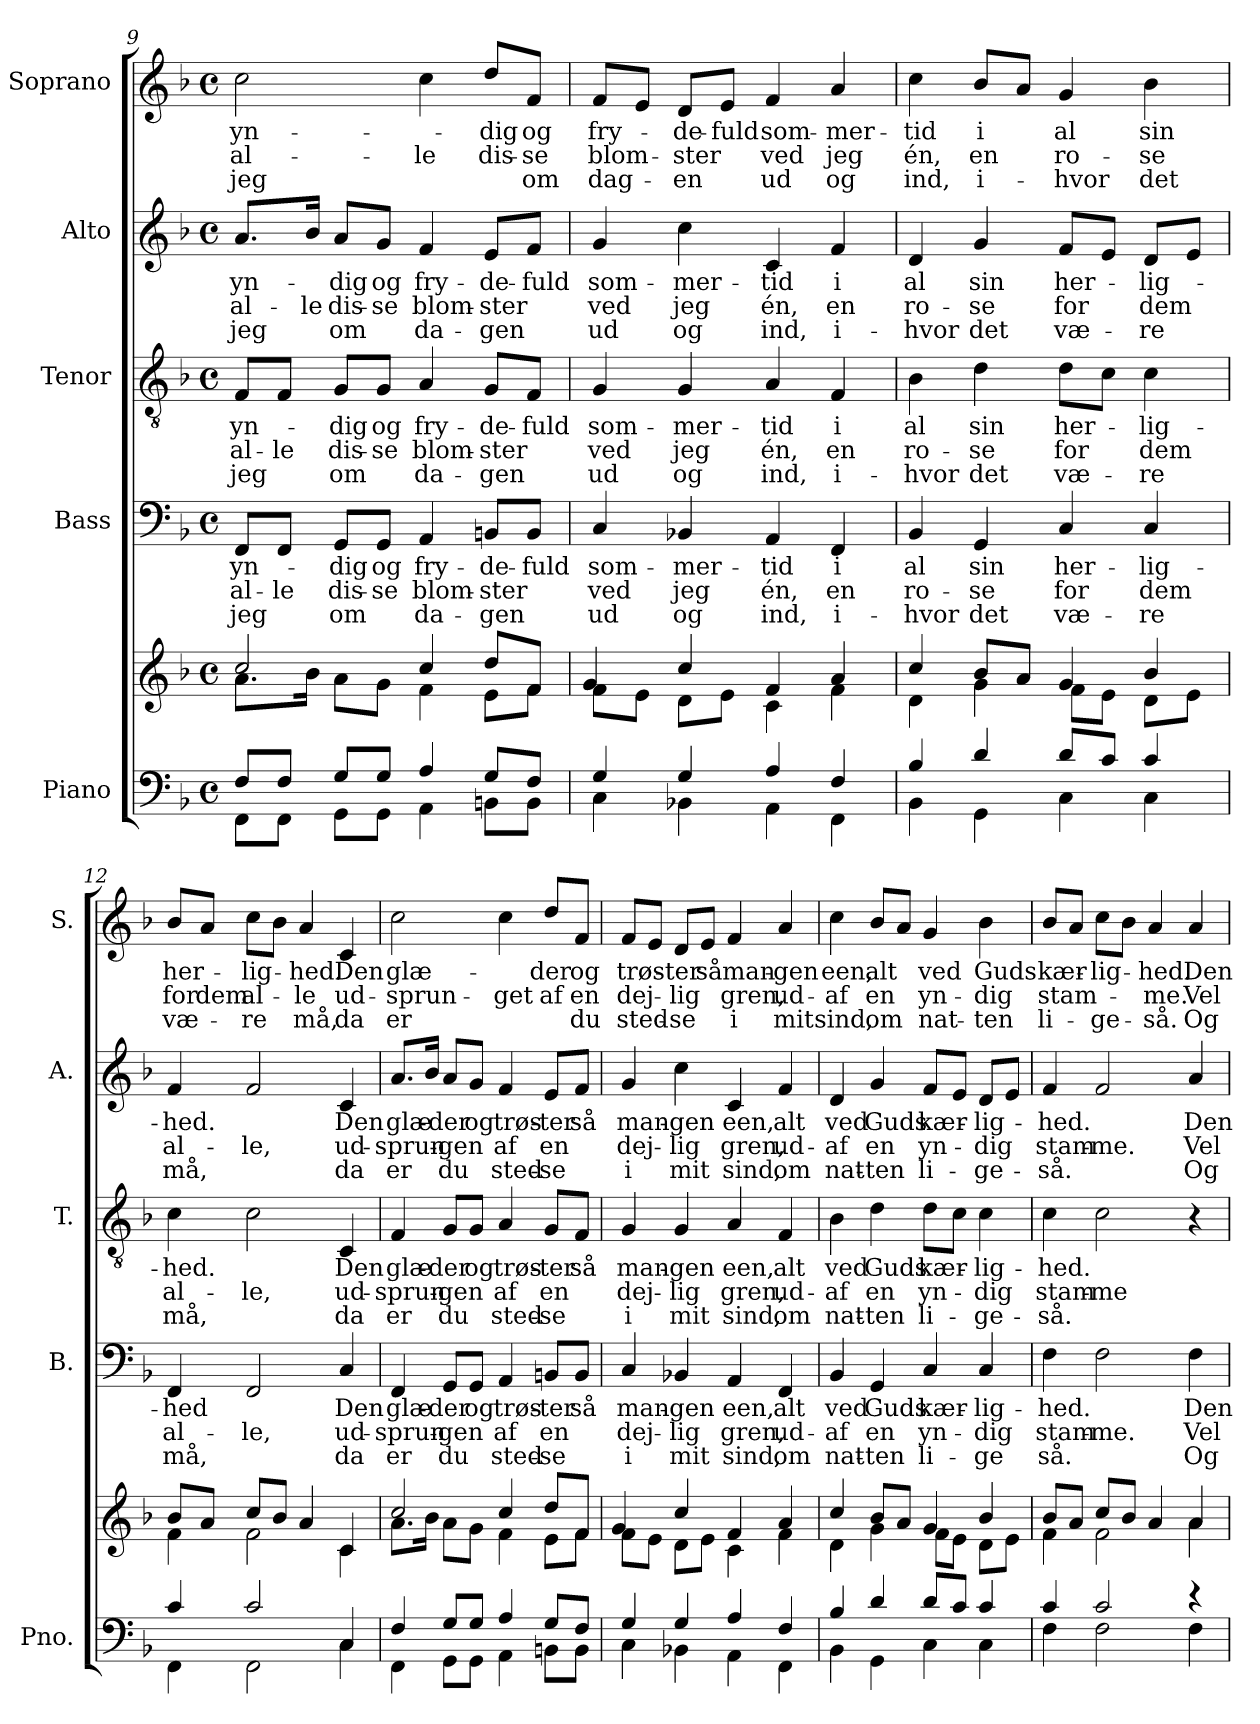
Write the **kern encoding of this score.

**kern	**kern	**kern	**text	**text	**text	**kern	**text	**text	**text	**kern	**text	**text	**text	**kern	**text	**text	**text
*part5	*part5	*part4	*part4	*part4	*part4	*part3	*part3	*part3	*part3	*part2	*part2	*part2	*part2	*part1	*part1	*part1	*part1
*staff6	*staff5	*staff4	*staff4	*staff4	*staff4	*staff3	*staff3	*staff3	*staff3	*staff2	*staff2	*staff2	*staff2	*staff1	*staff1	*staff1	*staff1
*I"Piano	*	*I"Bass	*	*	*	*I"Tenor	*	*	*	*I"Alto	*	*	*	*I"Soprano	*	*	*
*I'Pno.	*	*I'B.	*	*	*	*I'T.	*	*	*	*I'A.	*	*	*	*I'S.	*	*	*
*clefF4	*clefG2	*clefF4	*	*	*	*clefGv2	*	*	*	*clefG2	*	*	*	*clefG2	*	*	*
*k[b-]	*k[b-]	*k[b-]	*	*	*	*k[b-]	*	*	*	*k[b-]	*	*	*	*k[b-]	*	*	*
*M4/4	*M4/4	*M4/4	*	*	*	*M4/4	*	*	*	*M4/4	*	*	*	*M4/4	*	*	*
*met(c)	*met(c)	*met(c)	*	*	*	*met(c)	*	*	*	*met(c)	*	*	*	*met(c)	*	*	*
=9	=9	=9	=9	=9	=9	=9	=9	=9	=9	=9	=9	=9	=9	=9	=9	=9	=9
*^	*^	*	*	*	*	*	*	*	*	*	*	*	*	*	*	*	*
!	!	!	!	!	!LO:LY:b	!LO:LY:b	!LO:LY:b	!	!LO:LY:b	!LO:LY:b	!LO:LY:b	!	!LO:LY:b	!LO:LY:b	!LO:LY:b	!	!LO:LY:b	!LO:LY:b	!LO:LY:b
8F/L	8FF\L	2cc/	8.a\L	8FF/L	yn-	al-	jeg	8F/L	yn-	al-	jeg	8.a/L	yn-	al-	jeg	2cc\	yn-	al-	jeg
!	!	!	!	!	!	!LO:LY:b	!	!	!	!LO:LY:b	!	!	!	!	!	!	!	!	!
8F/J	8FF\J	.	.	8FF/J	.	-le	.	8F/J	.	-le	.	.	.	.	.	.	.	.	.
!	!	!	!	!	!	!	!	!	!	!	!	!	!	!LO:LY:b	!	!	!	!	!
.	.	.	16b-\Jk	.	.	.	.	.	.	.	.	16b-/Jk	.	-le	.	.	.	.	.
!	!	!	!	!	!LO:LY:b	!LO:LY:b	!LO:LY:b	!	!LO:LY:b	!LO:LY:b	!LO:LY:b	!	!LO:LY:b	!LO:LY:b	!LO:LY:b	!	!	!	!
8G/L	8GG\L	.	8a\L	8GG/L	-dig	dis-	om	8G/L	-dig	dis-	om	8a/L	-dig	dis-	om	.	.	.	.
!	!	!	!	!	!LO:LY:b	!LO:LY:b	!	!	!LO:LY:b	!LO:LY:b	!	!	!LO:LY:b	!LO:LY:b	!	!	!	!	!
8G/J	8GG\J	.	8g\J	8GG/J	og	-se	.	8G/J	og	-se	.	8g/J	og	-se	.	.	.	.	.
!	!	!	!	!	!LO:LY:b	!LO:LY:b	!LO:LY:b	!	!LO:LY:b	!LO:LY:b	!LO:LY:b	!	!LO:LY:b	!LO:LY:b	!LO:LY:b	!	!	!LO:LY:b	!
4A/	4AA\	4cc/	4f\	4AA/	fry-	blom-	da-	4A/	fry-	blom-	da-	4f/	fry-	blom-	da-	4cc\	.	le	.
!	!	!	!	!	!LO:LY:b	!LO:LY:b	!LO:LY:b	!	!LO:LY:b	!LO:LY:b	!LO:LY:b	!	!LO:LY:b	!LO:LY:b	!LO:LY:b	!	!LO:LY:b	!LO:LY:b	!
8G/L	8BBn\L	8dd/L	8e\L	8BBn/L	-de-	-ster	-gen	8G/L	-de-	-ster	-gen	8e/L	-de-	-ster	-gen	8dd/L	-dig	dis-	.
!	!	!	!	!	!LO:LY:b	!	!	!	!LO:LY:b	!	!	!	!LO:LY:b	!	!	!	!LO:LY:b	!LO:LY:b	!LO:LY:b
8F/J	8BB\J	8f/J	8f\J	8BB/J	-fuld	.	.	8F/J	-fuld	.	.	8f/J	-fuld	.	.	8f/J	og	-se	om
=10	=10	=10	=10	=10	=10	=10	=10	=10	=10	=10	=10	=10	=10	=10	=10	=10	=10	=10	=10
!	!	!	!	!	!LO:LY:b	!LO:LY:b	!LO:LY:b	!	!LO:LY:b	!LO:LY:b	!LO:LY:b	!	!LO:LY:b	!LO:LY:b	!LO:LY:b	!	!LO:LY:b	!LO:LY:b	!LO:LY:b
4G/	4C\	8f\L	4g/	4C/	som-	ved	ud	4G/	som-	ved	ud	4g/	som-	ved	ud	8f/L	fry-	blom-	dag-
.	.	8e\J	.	.	.	.	.	.	.	.	.	.	.	.	.	8e/J	.	.	.
!	!	!	!	!	!LO:LY:b	!LO:LY:b	!LO:LY:b	!	!LO:LY:b	!LO:LY:b	!LO:LY:b	!	!LO:LY:b	!LO:LY:b	!LO:LY:b	!	!LO:LY:b	!LO:LY:b	!LO:LY:b
4G/	4BB-X\	8d\L	4cc/	4BB-X/	-mer-	jeg	og	4G/	-mer-	jeg	og	4cc\	-mer-	jeg	og	8d/L	-de-	-ster	-en
!	!	!	!	!	!	!	!	!	!	!	!	!	!	!	!	!	!LO:LY:b	!	!
.	.	8e\J	.	.	.	.	.	.	.	.	.	.	.	.	.	8e/J	-fuld	.	.
!	!	!	!	!	!LO:LY:b	!LO:LY:b	!LO:LY:b	!	!LO:LY:b	!LO:LY:b	!LO:LY:b	!	!LO:LY:b	!LO:LY:b	!LO:LY:b	!	!LO:LY:b	!LO:LY:b	!LO:LY:b
4A/	4AA\	4f/	4c\	4AA/	-tid	én,	ind,	4A/	-tid	én,	ind,	4c/	-tid	én,	ind,	4f/	som-	ved	ud
!	!	!	!	!	!LO:LY:b	!LO:LY:b	!LO:LY:b	!	!LO:LY:b	!LO:LY:b	!LO:LY:b	!	!LO:LY:b	!LO:LY:b	!LO:LY:b	!	!LO:LY:b	!LO:LY:b	!LO:LY:b
4F/	4FF\	4a/	4f\	4FF/	i	en	i-	4F/	i	en	i-	4f/	i	en	i-	4a/	-mer-	jeg	og
=11	=11	=11	=11	=11	=11	=11	=11	=11	=11	=11	=11	=11	=11	=11	=11	=11	=11	=11	=11
!	!	!	!	!	!LO:LY:b	!LO:LY:b	!LO:LY:b	!	!LO:LY:b	!LO:LY:b	!LO:LY:b	!	!LO:LY:b	!LO:LY:b	!LO:LY:b	!	!LO:LY:b	!LO:LY:b	!LO:LY:b
4B-/	4BB-\	4cc/	4d\	4BB-/	al	ro-	-hvor	4B-\	al	ro-	-hvor	4d/	al	ro-	-hvor	4cc\	-tid	én,	ind,
!	!	!	!	!	!LO:LY:b	!LO:LY:b	!LO:LY:b	!	!LO:LY:b	!LO:LY:b	!LO:LY:b	!	!LO:LY:b	!LO:LY:b	!LO:LY:b	!	!LO:LY:b	!LO:LY:b	!LO:LY:b
4d/	4GG\	8b-/L	4g\	4GG/	sin	-se	det	4d\	sin	-se	det	4g/	sin	-se	det	8b-/L	i	en	i-
.	.	8a/J	.	.	.	.	.	.	.	.	.	.	.	.	.	8a/J	.	.	.
!	!	!	!	!	!LO:LY:b	!LO:LY:b	!LO:LY:b	!	!LO:LY:b	!LO:LY:b	!LO:LY:b	!	!LO:LY:b	!LO:LY:b	!LO:LY:b	!	!LO:LY:b	!LO:LY:b	!LO:LY:b
8d/L	4C\	4g/	8f\L	4C/	her-	for	væ-	8d\L	her-	for	væ-	8f/L	her-	for	væ-	4g/	al	ro-	-hvor
8c/J	.	.	8e\J	.	.	.	.	8c\J	.	.	.	8e/J	.	.	.	.	.	.	.
!	!	!	!	!	!LO:LY:b	!LO:LY:b	!LO:LY:b	!	!LO:LY:b	!LO:LY:b	!LO:LY:b	!	!LO:LY:b	!LO:LY:b	!LO:LY:b	!	!LO:LY:b	!LO:LY:b	!LO:LY:b
4c/	4C\	4b-/	8d\L	4C/	-lig-	dem	-re	4c\	-lig-	dem	-re	8d/L	-lig-	dem	-re	4b-\	sin	-se	det
.	.	.	8e\J	.	.	.	.	.	.	.	.	8e/J	.	.	.	.	.	.	.
=12	=12	=12	=12	=12	=12	=12	=12	=12	=12	=12	=12	=12	=12	=12	=12	=12	=12	=12	=12
!	!	!	!	!	!LO:LY:b	!LO:LY:b	!LO:LY:b	!	!LO:LY:b	!LO:LY:b	!LO:LY:b	!	!LO:LY:b	!LO:LY:b	!LO:LY:b	!	!LO:LY:b	!LO:LY:b	!LO:LY:b
4c/	4FF\	8b-/L	4f\	4FF/	-hed	al-	må,	4c\	-hed.	al-	må,	4f/	-hed.	-al-	må,	8b-/L	her-	for	væ-
!	!	!	!	!	!	!	!	!	!	!	!	!	!	!	!	!	!	!LO:LY:b	!
.	.	8a/J	.	.	.	.	.	.	.	.	.	.	.	.	.	8a/J	.	dem	.
!	!	!	!	!	!	!LO:LY:b	!	!	!	!LO:LY:b	!	!	!	!LO:LY:b	!	!	!LO:LY:b	!LO:LY:b	!LO:LY:b
2c/	2FF\	8cc/L	2f\	2FF/	.	-le,	.	2c\	.	-le,	.	2f/	.	-le,	.	8cc\L	-lig-	al-	-re
.	.	8b-/J	.	.	.	.	.	.	.	.	.	.	.	.	.	8b-\J	.	.	.
!	!	!	!	!	!	!	!	!	!	!	!	!	!	!	!	!	!LO:LY:b	!LO:LY:b	!LO:LY:b
.	.	4a/	.	.	.	.	.	.	.	.	.	.	.	.	.	4a/	-hed.	-le	må,
!	!	!	!	!	!LO:LY:b	!LO:LY:b	!LO:LY:b	!	!LO:LY:b	!LO:LY:b	!LO:LY:b	!	!LO:LY:b	!LO:LY:b	!LO:LY:b	!	!LO:LY:b	!LO:LY:b	!LO:LY:b
4C/	4C\	4c/	4c\	4C/	Den	ud-	da	4C/	Den	ud-	da	4c/	Den	ud-	da	4c/	Den	ud-	da
!!LO:LB:g=z
=13	=13	=13	=13	=13	=13	=13	=13	=13	=13	=13	=13	=13	=13	=13	=13	=13	=13	=13	=13
!	!	!	!	!	!LO:LY:b	!LO:LY:b	!LO:LY:b	!	!LO:LY:b	!LO:LY:b	!LO:LY:b	!	!LO:LY:b	!LO:LY:b	!LO:LY:b	!	!LO:LY:b	!LO:LY:b	!LO:LY:b
4F/	4FF\	2cc/	8.a\L	4FF/	glæ-	-sprun-	er	4F/	glæ-	-sprun-	er	8.a/L	glæ-	-sprun-	er	2cc\	glæ-	-sprun-	er
.	.	.	16b-\Jk	.	.	.	.	.	.	.	.	16b-/Jk	.	.	.	.	.	.	.
!	!	!	!	!	!LO:LY:b	!LO:LY:b	!LO:LY:b	!	!LO:LY:b	!LO:LY:b	!LO:LY:b	!	!LO:LY:b	!LO:LY:b	!LO:LY:b	!	!	!	!
8G/L	8GG\L	.	8a\L	8GG/L	-der	-gen	du	8G/L	-der	-gen	du	8a/L	-der	-gen	du	.	.	.	.
!	!	!	!	!	!LO:LY:b	!	!	!	!LO:LY:b	!	!	!	!LO:LY:b	!	!	!	!	!	!
8G/J	8GG\J	.	8g\J	8GG/J	og	.	.	8G/J	og	.	.	8g/J	og	.	.	.	.	.	.
!	!	!	!	!	!LO:LY:b	!LO:LY:b	!LO:LY:b	!	!LO:LY:b	!LO:LY:b	!LO:LY:b	!	!LO:LY:b	!LO:LY:b	!LO:LY:b	!	!	!LO:LY:b	!
4A/	4AA\	4cc/	4f\	4AA/	trøs-	af	sted-	4A/	trøs-	af	sted-	4f/	trøs-	af	sted-	4cc\	.	get	.
!	!	!	!	!	!LO:LY:b	!LO:LY:b	!LO:LY:b	!	!LO:LY:b	!LO:LY:b	!LO:LY:b	!	!LO:LY:b	!LO:LY:b	!LO:LY:b	!	!LO:LY:b	!LO:LY:b	!
8G/L	8BBn\L	8dd/L	8e\L	8BBn/L	-ter	en	-se	8G/L	-ter	en	-se	8e/L	-ter	en	-se	8dd/L	-der	af	.
!	!	!	!	!	!LO:LY:b	!	!	!	!LO:LY:b	!	!	!	!LO:LY:b	!	!	!	!LO:LY:b	!LO:LY:b	!LO:LY:b
8F/J	8BB\J	8f/J	8f\J	8BB/J	så	.	.	8F/J	så	.	.	8f/J	så	.	.	8f/J	og	en	du
=14	=14	=14	=14	=14	=14	=14	=14	=14	=14	=14	=14	=14	=14	=14	=14	=14	=14	=14	=14
!	!	!	!	!	!LO:LY:b	!LO:LY:b	!LO:LY:b	!	!LO:LY:b	!LO:LY:b	!LO:LY:b	!	!LO:LY:b	!LO:LY:b	!LO:LY:b	!	!LO:LY:b	!LO:LY:b	!LO:LY:b
4G/	4C\	8f\L	4g/	4C/	man-	dej-	i	4G/	man-	dej-	i	4g/	man-	dej-	i	8f/L	trøs-	dej-	sted-
.	.	8e\J	.	.	.	.	.	.	.	.	.	.	.	.	.	8e/J	.	.	.
!	!	!	!	!	!LO:LY:b	!LO:LY:b	!LO:LY:b	!	!LO:LY:b	!LO:LY:b	!LO:LY:b	!	!LO:LY:b	!LO:LY:b	!LO:LY:b	!	!LO:LY:b	!LO:LY:b	!LO:LY:b
4G/	4BB-X\	8d\L	4cc/	4BB-X/	-gen	-lig	mit	4G/	-gen	-lig	mit	4cc\	-gen	-lig	mit	8d/L	-ter	-lig	-se
!	!	!	!	!	!	!	!	!	!	!	!	!	!	!	!	!	!LO:LY:b	!	!
.	.	8e\J	.	.	.	.	.	.	.	.	.	.	.	.	.	8e/J	så	.	.
!	!	!	!	!	!LO:LY:b	!LO:LY:b	!LO:LY:b	!	!LO:LY:b	!LO:LY:b	!LO:LY:b	!	!LO:LY:b	!LO:LY:b	!LO:LY:b	!	!LO:LY:b	!LO:LY:b	!LO:LY:b
4A/	4AA\	4f/	4c\	4AA/	een,	gren,	sind,	4A/	een,	gren,	sind,	4c/	een,	gren,	sind,	4f/	man-	gren,	i
!	!	!	!	!	!LO:LY:b	!LO:LY:b	!LO:LY:b	!	!LO:LY:b	!LO:LY:b	!LO:LY:b	!	!LO:LY:b	!LO:LY:b	!LO:LY:b	!	!LO:LY:b	!LO:LY:b	!LO:LY:b
4F/	4FF\	4a/	4f\	4FF/	alt	ud-	om	4F/	alt	ud-	om	4f/	alt	ud-	om	4a/	-gen	ud-	mit
=15	=15	=15	=15	=15	=15	=15	=15	=15	=15	=15	=15	=15	=15	=15	=15	=15	=15	=15	=15
!	!	!	!	!	!LO:LY:b	!LO:LY:b	!LO:LY:b	!	!LO:LY:b	!LO:LY:b	!LO:LY:b	!	!LO:LY:b	!LO:LY:b	!LO:LY:b	!	!LO:LY:b	!LO:LY:b	!LO:LY:b
4B-/	4BB-\	4cc/	4d\	4BB-/	ved	-af	nat-	4B-\	ved	-af	nat-	4d/	ved	-af	nat-	4cc\	een,	-af	sind,
!	!	!	!	!	!LO:LY:b	!LO:LY:b	!LO:LY:b	!	!LO:LY:b	!LO:LY:b	!LO:LY:b	!	!LO:LY:b	!LO:LY:b	!LO:LY:b	!	!LO:LY:b	!LO:LY:b	!LO:LY:b
4d/	4GG\	8b-/L	4g\	4GG/	Guds	en	-ten	4d\	Guds	en	-ten	4g/	Guds	en	-ten	8b-/L	alt	en	om
.	.	8a/J	.	.	.	.	.	.	.	.	.	.	.	.	.	8a/J	.	.	.
!	!	!	!	!	!LO:LY:b	!LO:LY:b	!LO:LY:b	!	!LO:LY:b	!LO:LY:b	!LO:LY:b	!	!LO:LY:b	!LO:LY:b	!LO:LY:b	!	!LO:LY:b	!LO:LY:b	!LO:LY:b
8d/L	4C\	4g/	8f\L	4C/	kær-	yn-	li-	8d\L	kær-	yn-	li-	8f/L	kær-	yn-	li-	4g/	ved	yn-	nat-
8c/J	.	.	8e\J	.	.	.	.	8c\J	.	.	.	8e/J	.	.	.	.	.	.	.
!	!	!	!	!	!LO:LY:b	!LO:LY:b	!LO:LY:b	!	!LO:LY:b	!LO:LY:b	!LO:LY:b	!	!LO:LY:b	!LO:LY:b	!LO:LY:b	!	!LO:LY:b	!LO:LY:b	!LO:LY:b
4c/	4C\	4b-/	8d\L	4C/	-lig-	-dig	-ge	4c\	-lig-	-dig	-ge-	8d/L	-lig-	-dig	-ge-	4b-\	Guds	-dig	-ten
.	.	.	8e\J	.	.	.	.	.	.	.	.	8e/J	.	.	.	.	.	.	.
=16	=16	=16	=16	=16	=16	=16	=16	=16	=16	=16	=16	=16	=16	=16	=16	=16	=16	=16	=16
!	!	!	!	!	!LO:LY:b	!LO:LY:b	!LO:LY:b	!	!LO:LY:b	!LO:LY:b	!LO:LY:b	!	!LO:LY:b	!LO:LY:b	!LO:LY:b	!	!LO:LY:b	!LO:LY:b	!LO:LY:b
4c/	4F\	8b-/L	4f\	4F\	-hed.	stam-	så.	4c\	-hed.	stam-	-så.	4f/	-hed.	-stam-	-så.	8b-/L	kær-	stam-	li-
.	.	8a/J	.	.	.	.	.	.	.	.	.	.	.	.	.	8a/J	.	.	.
!	!	!	!	!	!	!LO:LY:b	!	!	!	!LO:LY:b	!	!	!	!LO:LY:b	!	!	!LO:LY:b	!	!LO:LY:b
2c/	2F\	8cc/L	2f\	2F\	.	-me.	.	2c\	.	-me	.	2f/	.	-me.	.	8cc\L	-lig-	.	-ge-
.	.	8b-/J	.	.	.	.	.	.	.	.	.	.	.	.	.	8b-\J	.	.	.
!	!	!	!	!	!	!	!	!	!	!	!	!	!	!	!	!	!LO:LY:b	!LO:LY:b	!LO:LY:b
.	.	4a/	.	.	.	.	.	.	.	.	.	.	.	.	.	4a/	-hed.	-me.	-så.
!	!	!	!	!	!LO:LY:b	!LO:LY:b	!LO:LY:b	!	!	!	!	!	!LO:LY:b	!LO:LY:b	!LO:LY:b	!	!LO:LY:b	!LO:LY:b	!LO:LY:b
4r	4F\	4a/	4a\	4F\	Den	Vel	Og	4r	.	.	.	4a/	Den	Vel	Og	4a/	Den	Vel	Og
*v	*v	*	*	*	*	*	*	*	*	*	*	*	*	*	*	*	*	*	*
*	*v	*v	*	*	*	*	*	*	*	*	*	*	*	*	*	*	*	*
=	=	=	=	=	=	=	=	=	=	=	=	=	=	=	=	=	=
*-	*-	*-	*-	*-	*-	*-	*-	*-	*-	*-	*-	*-	*-	*-	*-	*-	*-
